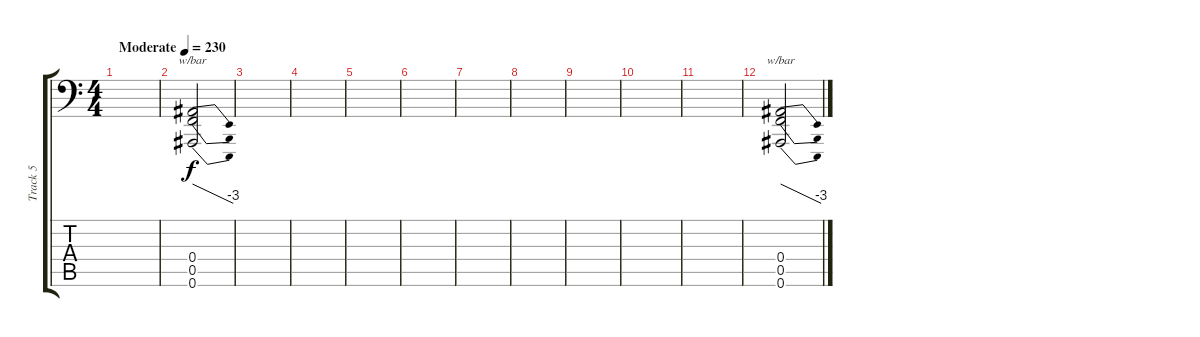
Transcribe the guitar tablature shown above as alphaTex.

\track ("Track 5" "Track 5") {instrument lead8bassandlead}
\staff {score tabs}
\tuning (C4 G3 Eb3 Bb2 F2 Bb1) {hide}
\ts (4 4)
\tempo (230 "Moderate")
\clef f4
\ks c
|
(0.4 0.5 0.6).2{tbe (dive default 0 0 60 -12)} |
|
|
|
|
|
|
|
|
|
(0.4 0.5 0.6).2{tbe (dive default 0 0 60 -12)}
